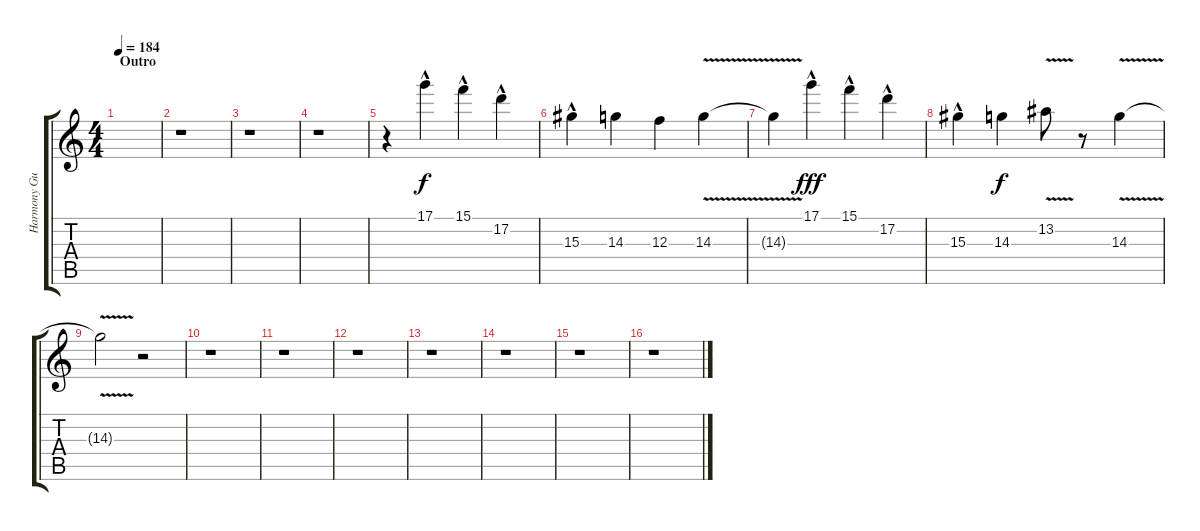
\track ("Harmony Guitar" "Harmony Gu") {instrument distortionguitar}
\staff {score tabs}
\tuning (D4 A3 F3 C3 G2 C2) {hide}
\ts (4 4)
\section ("" "Outro")
\tempo 184
\clef g2
\ks c
|
r.1 |
r.1 |
r.1 |
r.4 17.1{hac}.4 15.1{hac}.4 17.2{hac}.4 |
15.3{hac}.4 14.3.4{dy f} 12.3.4 14.3{v}.4 |
14.3{t}.4 17.1{hac}.4{dy fff} 15.1{hac}.4 17.2{hac}.4 |
15.3{hac}.4 14.3.4{dy f} 13.2{v}.8 r.8 14.3{v}.4 |
14.3{t}.2 r.2 |
r.1 |
r.1 |
r.1 |
r.1 |
r.1 |
r.1 |
r.1
